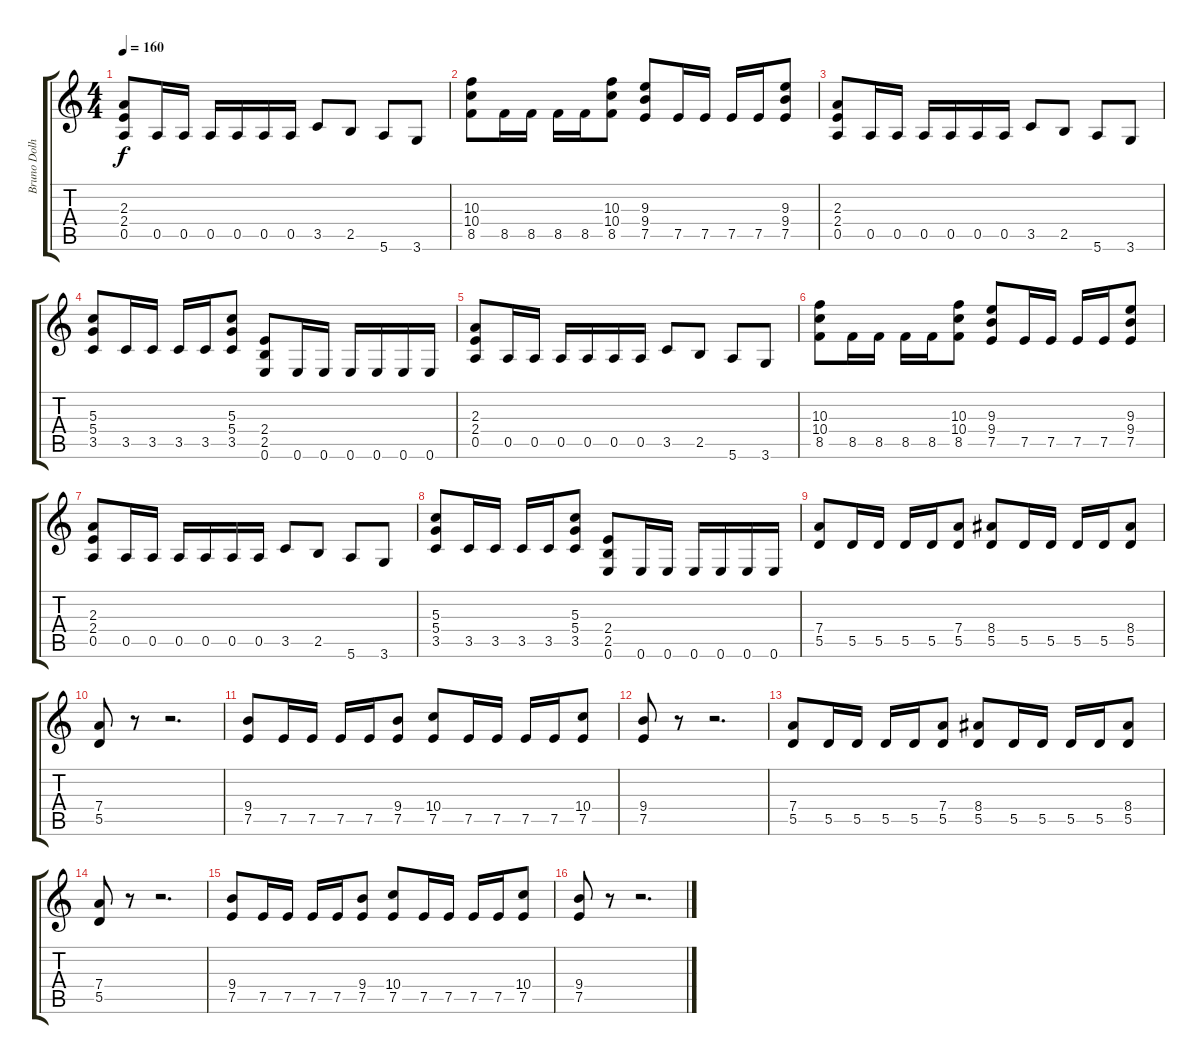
\track ("Bruno Dolheguy" "Bruno Dolh") {instrument distortionguitar}
\staff {score tabs}
\tuning (E4 B3 G3 D3 A2 E2) {hide}
\ts (4 4)
\tempo 160
\clef g2
\ks c
(2.3 2.4 0.5).8{dy f instrument distortionguitar} 0.5.16 0.5.16 0.5.16 0.5.16 0.5.16 0.5.16 3.5.8 2.5.8 5.6.8 3.6.8 |
(10.3 10.4 8.5).8 8.5.16 8.5.16 8.5.16 8.5.16 (10.3 10.4 8.5).8 (9.3 9.4 7.5).8 7.5.16 7.5.16 7.5.16 7.5.16 (9.3 9.4 7.5).8 |
(2.3 2.4 0.5).8 0.5.16 0.5.16 0.5.16 0.5.16 0.5.16 0.5.16 3.5.8 2.5.8 5.6.8 3.6.8 |
(5.3 5.4 3.5).8 3.5.16 3.5.16 3.5.16 3.5.16 (5.3 5.4 3.5).8 (2.4 2.5 0.6).8 0.6.16 0.6.16 0.6.16 0.6.16 0.6.16 0.6.16 |
(2.3 2.4 0.5).8 0.5.16 0.5.16 0.5.16 0.5.16 0.5.16 0.5.16 3.5.8 2.5.8 5.6.8 3.6.8 |
(10.3 10.4 8.5).8 8.5.16 8.5.16 8.5.16 8.5.16 (10.3 10.4 8.5).8 (9.3 9.4 7.5).8 7.5.16 7.5.16 7.5.16 7.5.16 (9.3 9.4 7.5).8 |
(2.3 2.4 0.5).8 0.5.16 0.5.16 0.5.16 0.5.16 0.5.16 0.5.16 3.5.8 2.5.8 5.6.8 3.6.8 |
(5.3 5.4 3.5).8 3.5.16 3.5.16 3.5.16 3.5.16 (5.3 5.4 3.5).8 (2.4 2.5 0.6).8 0.6.16 0.6.16 0.6.16 0.6.16 0.6.16 0.6.16 |
(7.4 5.5).8 5.5.16 5.5.16 5.5.16 5.5.16 (7.4 5.5).8 (8.4 5.5).8 5.5.16 5.5.16 5.5.16 5.5.16 (8.4 5.5).8 |
(7.4 5.5).8 r.8 r.2{d} |
(9.4 7.5).8 7.5.16 7.5.16 7.5.16 7.5.16 (9.4 7.5).8 (10.4 7.5).8 7.5.16 7.5.16 7.5.16 7.5.16 (10.4 7.5).8 |
(9.4 7.5).8 r.8 r.2{d} |
(7.4 5.5).8 5.5.16 5.5.16 5.5.16 5.5.16 (7.4 5.5).8 (8.4 5.5).8 5.5.16 5.5.16 5.5.16 5.5.16 (8.4 5.5).8 |
(7.4 5.5).8 r.8 r.2{d} |
(9.4 7.5).8 7.5.16 7.5.16 7.5.16 7.5.16 (9.4 7.5).8 (10.4 7.5).8 7.5.16 7.5.16 7.5.16 7.5.16 (10.4 7.5).8 |
(9.4 7.5).8 r.8 r.2{d}
